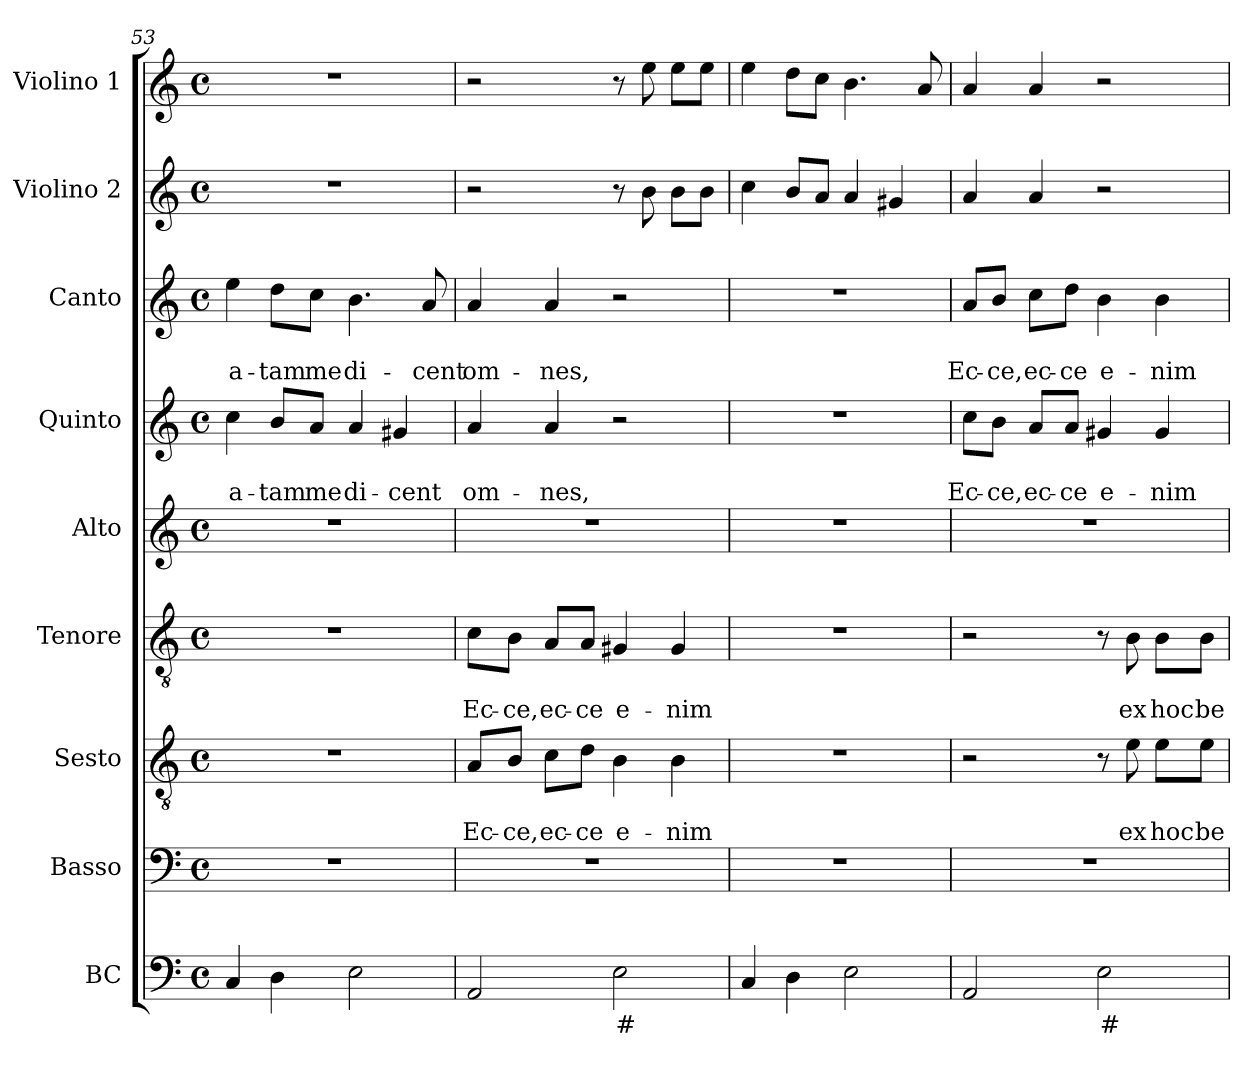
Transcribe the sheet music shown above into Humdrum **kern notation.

**kern	**text	**kern	**kern	**text	**text	**kern	**text	**text	**kern	**kern	**text	**text	**kern	**text	**text	**kern	**kern
*part9	*part9	*part8	*part7	*part7	*part7	*part6	*part6	*part6	*part5	*part4	*part4	*part4	*part3	*part3	*part3	*part2	*part1
*staff9	*staff9	*staff8	*staff7	*staff7	*staff7	*staff6	*staff6	*staff6	*staff5	*staff4	*staff4	*staff4	*staff3	*staff3	*staff3	*staff2	*staff1
*I"BC	*	*I"Basso	*I"Sesto	*	*	*I"Tenore	*	*	*I"Alto	*I"Quinto	*	*	*I"Canto	*	*	*I"Violino 2	*I"Violino 1
*I'Bc	*	*I'B	*I'S	*	*	*I'T	*	*	*I'A	*I'Q	*	*	*I'C	*	*	*I'V2	*I'V1
*clefF4	*	*clefF4	*clefGv2	*	*	*clefGv2	*	*	*clefG2	*clefG2	*	*	*clefG2	*	*	*clefG2	*clefG2
*k[]	*	*k[]	*k[]	*	*	*k[]	*	*	*k[]	*k[]	*	*	*k[]	*	*	*k[]	*k[]
*C:	*	*C:	*C:	*	*	*C:	*	*	*C:	*C:	*	*	*C:	*	*	*C:	*C:
*M4/4	*	*M4/4	*M4/4	*	*	*M4/4	*	*	*M4/4	*M4/4	*	*	*M4/4	*	*	*M4/4	*M4/4
*met(c)	*	*met(c)	*met(c)	*	*	*met(c)	*	*	*met(c)	*met(c)	*	*	*met(c)	*	*	*met(c)	*met(c)
=53	=53	=53	=53	=53	=53	=53	=53	=53	=53	=53	=53	=53	=53	=53	=53	=53	=53
!	!	!	!	!	!	!	!	!	!	!	!	!LO:LY:b	!	!	!LO:LY:b	!	!
4C/	.	1r	1r	.	.	1r	.	.	1r	4cc\	.	-a-	4ee\	.	-a-	1r	1r
!	!	!	!	!	!	!	!	!	!	!	!	!LO:LY:b	!	!	!LO:LY:b	!	!
4D\	.	.	.	.	.	.	.	.	.	8b/L	.	-tam	8dd\L	.	-tam	.	.
!	!	!	!	!	!	!	!	!	!	!	!	!LO:LY:b	!	!	!LO:LY:b	!	!
.	.	.	.	.	.	.	.	.	.	8a/J	.	me	8cc\J	.	me	.	.
!	!	!	!	!	!	!	!	!	!	!	!	!LO:LY:b	!	!	!LO:LY:b	!	!
2E\	.	.	.	.	.	.	.	.	.	4a/	.	di-	4.b\	.	di-	.	.
!	!	!	!	!	!	!	!	!	!	!	!	!LO:LY:b	!	!	!	!	!
.	.	.	.	.	.	.	.	.	.	4g#X/	.	-cent	.	.	.	.	.
!	!	!	!	!	!	!	!	!	!	!	!	!	!	!	!LO:LY:b	!	!
.	.	.	.	.	.	.	.	.	.	.	.	.	8a/	.	-cent	.	.
=54	=54	=54	=54	=54	=54	=54	=54	=54	=54	=54	=54	=54	=54	=54	=54	=54	=54
!	!	!	!	!	!LO:LY:b	!	!	!LO:LY:b	!	!	!	!LO:LY:b	!	!	!LO:LY:b	!	!
2AA/	.	1r	8A/L	.	Ec-	8c\L	.	Ec-	1r	4a/	.	om-	4a/	.	om-	2r	2r
!	!	!	!	!	!LO:LY:b	!	!	!LO:LY:b	!	!	!	!	!	!	!	!	!
.	.	.	8B/J	.	-ce,	8B\J	.	-ce,	.	.	.	.	.	.	.	.	.
!	!	!	!	!	!LO:LY:b	!	!	!LO:LY:b	!	!	!	!LO:LY:b	!	!	!LO:LY:b	!	!
.	.	.	8c\L	.	ec-	8A/L	.	ec-	.	4a/	.	-nes,	4a/	.	-nes,	.	.
!	!	!	!	!	!LO:LY:b	!	!	!LO:LY:b	!	!	!	!	!	!	!	!	!
.	.	.	8d\J	.	-ce	8A/J	.	-ce	.	.	.	.	.	.	.	.	.
!	!LO:LY:b	!	!	!	!LO:LY:b	!	!	!LO:LY:b	!	!	!	!	!	!	!	!	!
2E\	#	.	4B\	.	e-	4G#X/	.	e-	.	2r	.	.	2r	.	.	8r	8r
.	.	.	.	.	.	.	.	.	.	.	.	.	.	.	.	8b\	8ee\
!	!	!	!	!	!LO:LY:b	!	!	!LO:LY:b	!	!	!	!	!	!	!	!	!
.	.	.	4B\	.	-nim	4G#/	.	-nim	.	.	.	.	.	.	.	8b\L	8ee\L
.	.	.	.	.	.	.	.	.	.	.	.	.	.	.	.	8b\J	8ee\J
=55	=55	=55	=55	=55	=55	=55	=55	=55	=55	=55	=55	=55	=55	=55	=55	=55	=55
4C/	.	1r	1r	.	.	1r	.	.	1r	1r	.	.	1r	.	.	4cc\	4ee\
4D\	.	.	.	.	.	.	.	.	.	.	.	.	.	.	.	8b/L	8dd\L
.	.	.	.	.	.	.	.	.	.	.	.	.	.	.	.	8a/J	8cc\J
2E\	.	.	.	.	.	.	.	.	.	.	.	.	.	.	.	4a/	4.b\
.	.	.	.	.	.	.	.	.	.	.	.	.	.	.	.	4g#X/	.
.	.	.	.	.	.	.	.	.	.	.	.	.	.	.	.	.	8a/
!!LO:LB:g=z
=56	=56	=56	=56	=56	=56	=56	=56	=56	=56	=56	=56	=56	=56	=56	=56	=56	=56
!	!	!	!	!	!	!	!	!	!	!	!	!LO:LY:b	!	!	!LO:LY:b	!	!
2AA/	.	1r	2r	.	.	2r	.	.	1r	8cc\L	.	Ec-	8a/L	.	Ec-	4a/	4a/
!	!	!	!	!	!	!	!	!	!	!	!	!LO:LY:b	!	!	!LO:LY:b	!	!
.	.	.	.	.	.	.	.	.	.	8b\J	.	-ce,	8b/J	.	-ce,	.	.
!	!	!	!	!	!	!	!	!	!	!	!	!LO:LY:b	!	!	!LO:LY:b	!	!
.	.	.	.	.	.	.	.	.	.	8a/L	.	ec-	8cc\L	.	ec-	4a/	4a/
!	!	!	!	!	!	!	!	!	!	!	!	!LO:LY:b	!	!	!LO:LY:b	!	!
.	.	.	.	.	.	.	.	.	.	8a/J	.	-ce	8dd\J	.	-ce	.	.
!	!LO:LY:b	!	!	!	!	!	!	!	!	!	!	!LO:LY:b	!	!	!LO:LY:b	!	!
2E\	#	.	8r	.	.	8r	.	.	.	4g#X/	.	e-	4b\	.	e-	2r	2r
!	!	!	!	!	!LO:LY:b	!	!	!LO:LY:b	!	!	!	!	!	!	!	!	!
.	.	.	8e\	.	ex	8B\	.	ex	.	.	.	.	.	.	.	.	.
!	!	!	!	!	!LO:LY:b	!	!	!LO:LY:b	!	!	!	!LO:LY:b	!	!	!LO:LY:b	!	!
.	.	.	8e\L	.	hoc	8B\L	.	hoc	.	4g#/	.	-nim	4b\	.	-nim	.	.
!	!	!	!	!	!LO:LY:b	!	!	!LO:LY:b	!	!	!	!	!	!	!	!	!
.	.	.	8e\J	.	be-	8B\J	.	be-	.	.	.	.	.	.	.	.	.
=	=	=	=	=	=	=	=	=	=	=	=	=	=	=	=	=	=
*-	*-	*-	*-	*-	*-	*-	*-	*-	*-	*-	*-	*-	*-	*-	*-	*-	*-
